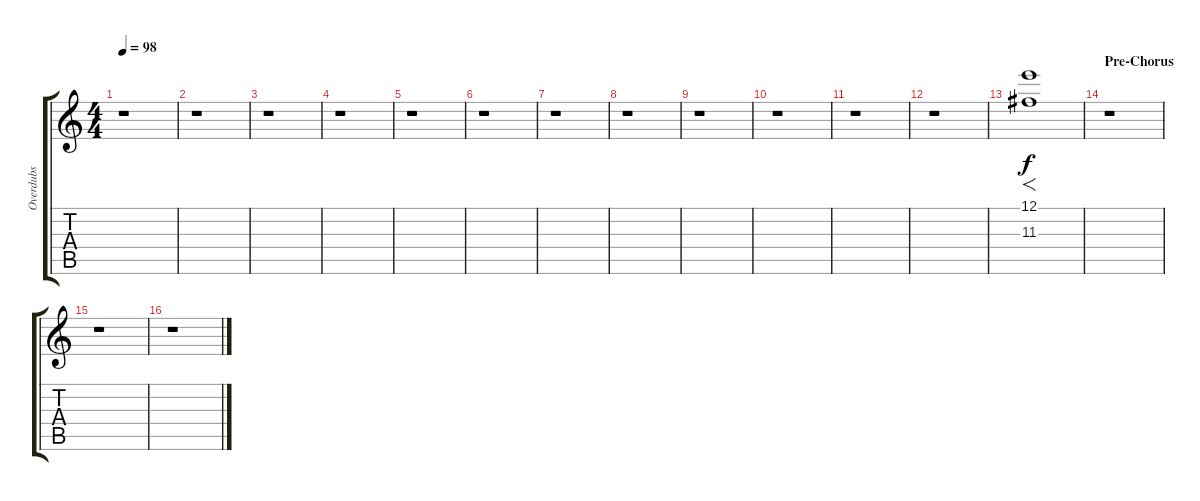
\track ("Overdubs" "Overdubs") {instrument overdrivenguitar}
\staff {score tabs}
\tuning (E4 B3 G3 D3 A2 E2) {hide}
\ts (4 4)
\tempo 98
\clef g2
\ks c
r.1{dy f} |
r.1 |
r.1 |
r.1 |
r.1 |
r.1 |
r.1 |
r.1 |
r.1 |
r.1 |
r.1 |
r.1 |
(12.1 11.3).1{f} |
\section ("" "Pre-Chorus")
r.1 |
r.1 |
r.1
